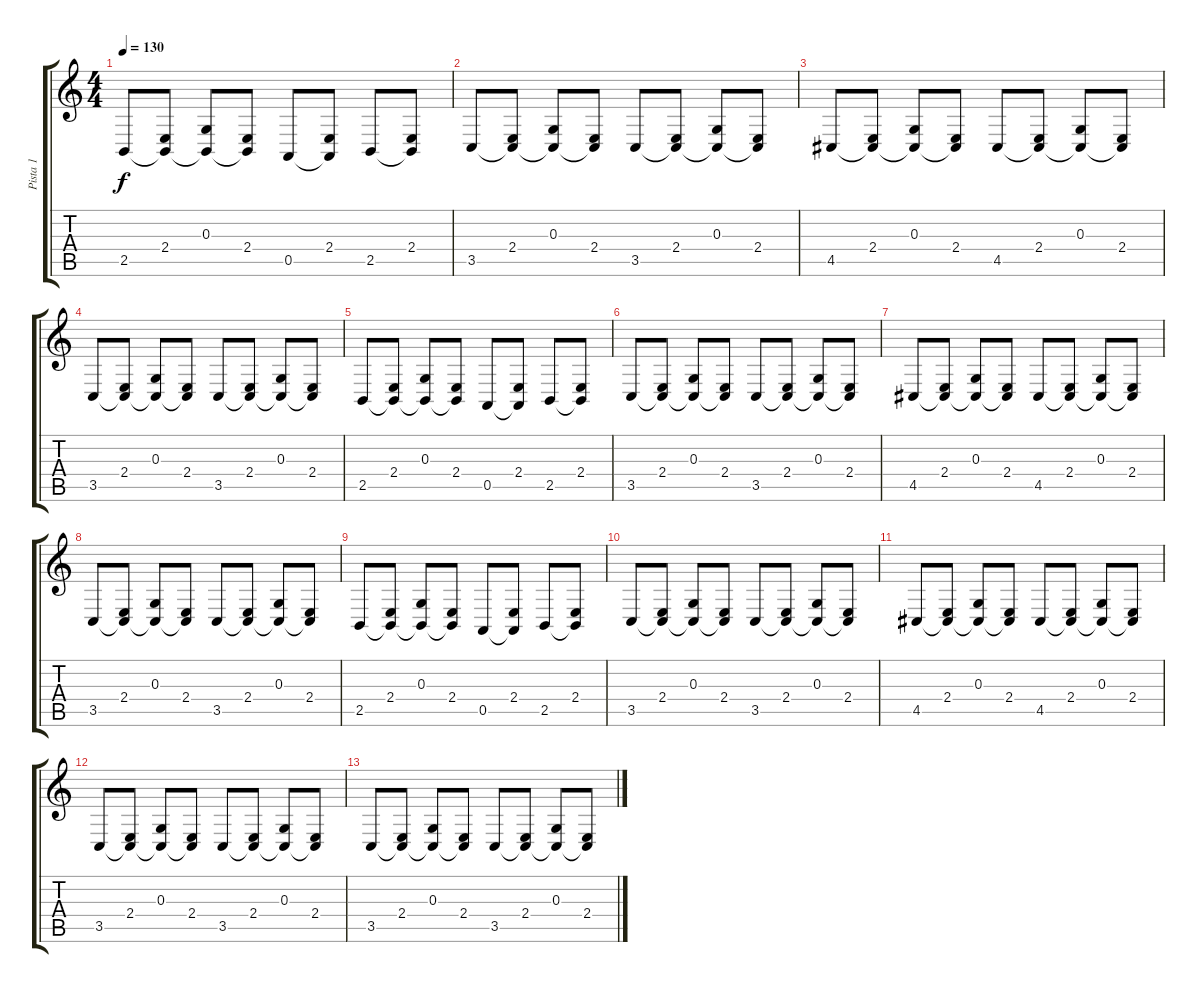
\track ("Pista 1" "Pista 1") {instrument trumpet}
\staff {score tabs}
\tuning (E4 B3 G3 D3 A2 E2) {hide}
\ts (4 4)
\tempo 130
\clef g2
\ks c
2.5.8{dy f} (2.4 2.5{t}).8 (0.3 2.5{t}).8 (2.4 2.5{t}).8 0.5.8 (2.4 0.5{t}).8 2.5.8 (2.4 2.5{t}).8 |
3.5.8 (2.4 3.5{t}).8 (0.3 3.5{t}).8 (2.4 3.5{t}).8 3.5.8 (2.4 3.5{t}).8 (0.3 3.5{t}).8 (2.4 3.5{t}).8 |
4.5.8 (2.4 4.5{t}).8 (0.3 4.5{t}).8 (2.4 4.5{t}).8 4.5.8 (2.4 4.5{t}).8 (0.3 4.5{t}).8 (2.4 4.5{t}).8 |
3.5.8 (2.4 3.5{t}).8 (0.3 3.5{t}).8 (2.4 3.5{t}).8 3.5.8 (2.4 3.5{t}).8 (0.3 3.5{t}).8 (2.4 3.5{t}).8 |
2.5.8 (2.4 2.5{t}).8 (0.3 2.5{t}).8 (2.4 2.5{t}).8 0.5.8 (2.4 0.5{t}).8 2.5.8 (2.4 2.5{t}).8 |
3.5.8 (2.4 3.5{t}).8 (0.3 3.5{t}).8 (2.4 3.5{t}).8 3.5.8 (2.4 3.5{t}).8 (0.3 3.5{t}).8 (2.4 3.5{t}).8 |
4.5.8 (2.4 4.5{t}).8 (0.3 4.5{t}).8 (2.4 4.5{t}).8 4.5.8 (2.4 4.5{t}).8 (0.3 4.5{t}).8 (2.4 4.5{t}).8 |
3.5.8 (2.4 3.5{t}).8 (0.3 3.5{t}).8 (2.4 3.5{t}).8 3.5.8 (2.4 3.5{t}).8 (0.3 3.5{t}).8 (2.4 3.5{t}).8 |
2.5.8 (2.4 2.5{t}).8 (0.3 2.5{t}).8 (2.4 2.5{t}).8 0.5.8 (2.4 0.5{t}).8 2.5.8 (2.4 2.5{t}).8 |
3.5.8 (2.4 3.5{t}).8 (0.3 3.5{t}).8 (2.4 3.5{t}).8 3.5.8 (2.4 3.5{t}).8 (0.3 3.5{t}).8 (2.4 3.5{t}).8 |
4.5.8 (2.4 4.5{t}).8 (0.3 4.5{t}).8 (2.4 4.5{t}).8 4.5.8 (2.4 4.5{t}).8 (0.3 4.5{t}).8 (2.4 4.5{t}).8 |
3.5.8 (2.4 3.5{t}).8 (0.3 3.5{t}).8 (2.4 3.5{t}).8 3.5.8 (2.4 3.5{t}).8 (0.3 3.5{t}).8 (2.4 3.5{t}).8 |
3.5.8 (2.4 3.5{t}).8 (0.3 3.5{t}).8 (2.4 3.5{t}).8 3.5.8 (2.4 3.5{t}).8 (0.3 3.5{t}).8 (2.4 3.5{t}).8
